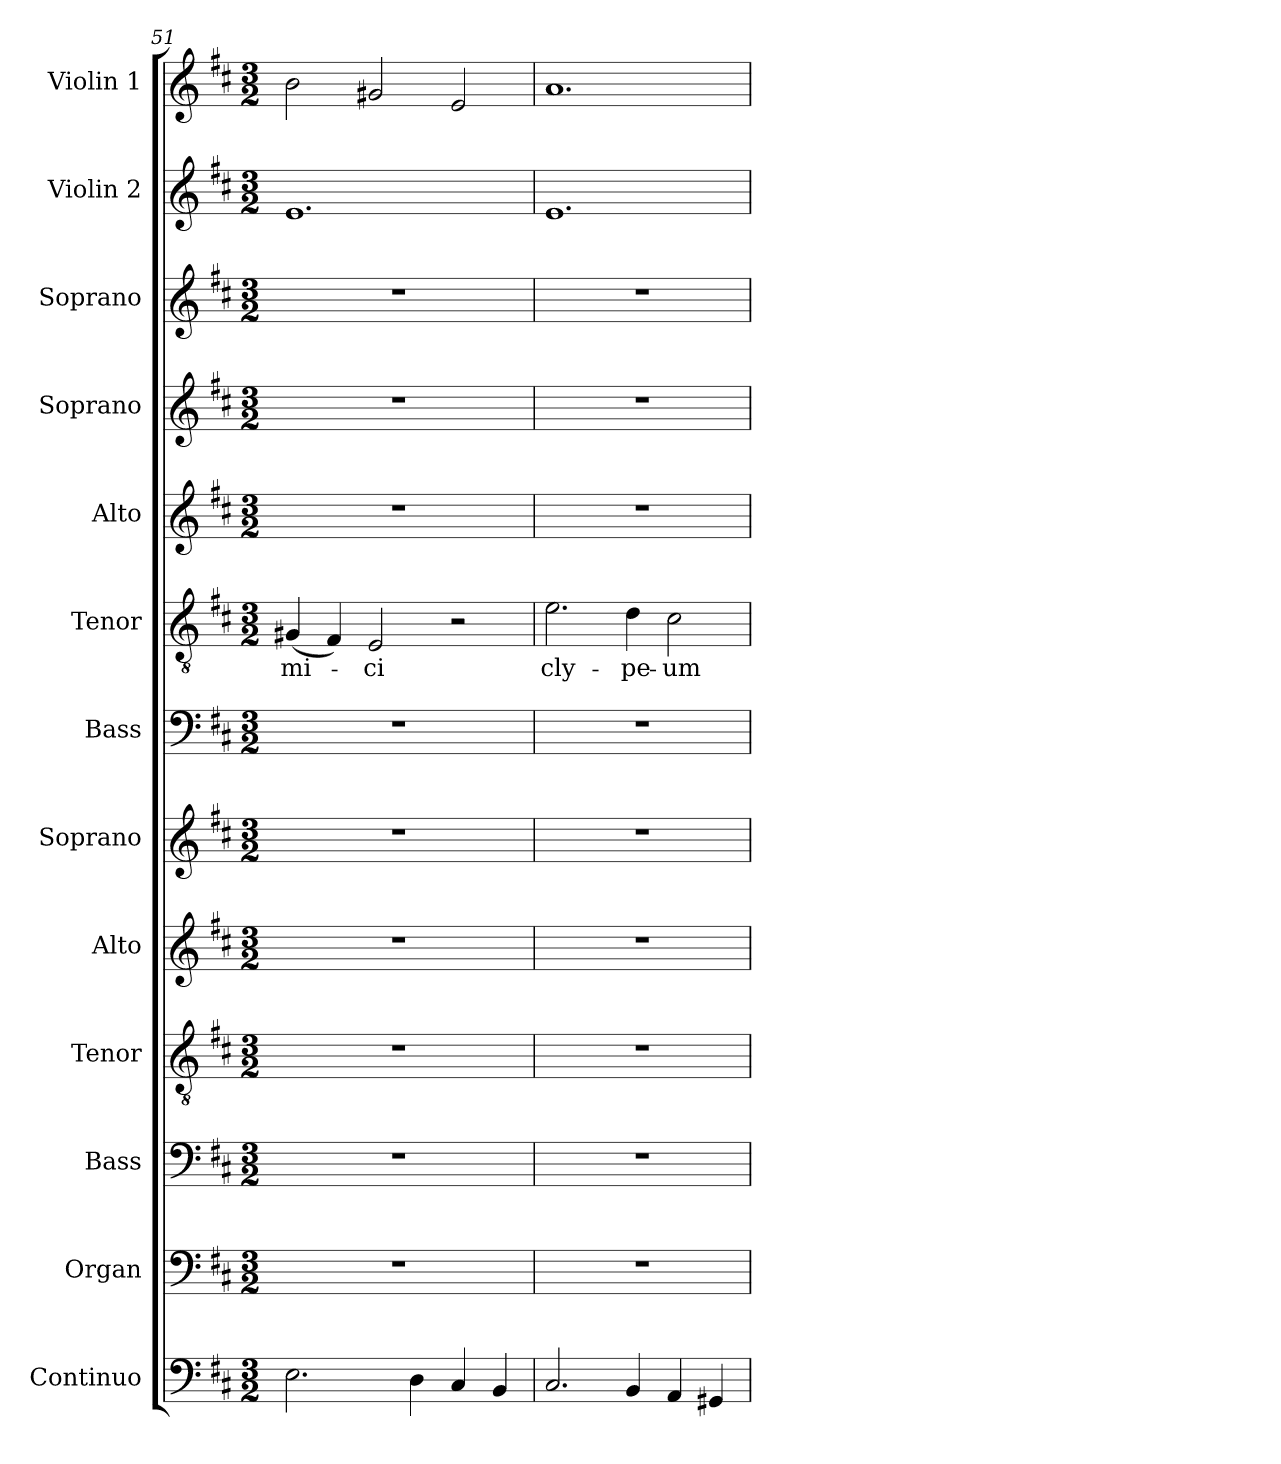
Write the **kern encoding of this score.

**kern	**kern	**kern	**kern	**kern	**kern	**kern	**kern	**text	**kern	**kern	**kern	**kern	**kern
*part13	*part12	*part11	*part10	*part9	*part8	*part7	*part6	*part6	*part5	*part4	*part3	*part2	*part1
*staff13	*staff12	*staff11	*staff10	*staff9	*staff8	*staff7	*staff6	*staff6	*staff5	*staff4	*staff3	*staff2	*staff1
*I"Continuo	*I"Organ	*I"Bass	*I"Tenor	*I"Alto	*I"Soprano	*I"Bass	*I"Tenor	*	*I"Alto	*I"Soprano	*I"Soprano	*I"Violin 2	*I"Violin 1
*I'Cont.	*I'Org.	*I'B.	*I'T.	*I'A.	*I'S.	*I'B.	*I'T.	*	*I'A.	*I'S.	*I'S.	*I'Vln. 2	*I'Vln. 1
*clefF4	*clefF4	*clefF4	*clefGv2	*clefG2	*clefG2	*clefF4	*clefGv2	*	*clefG2	*clefG2	*clefG2	*clefG2	*clefG2
*	*	*	*ITrd7c12	*	*	*	*ITrd7c12	*	*	*	*	*	*
*k[f#c#]	*k[f#c#]	*k[f#c#]	*k[f#c#]	*k[f#c#]	*k[f#c#]	*k[f#c#]	*k[f#c#]	*	*k[f#c#]	*k[f#c#]	*k[f#c#]	*k[f#c#]	*k[f#c#]
*D:	*D:	*D:	*D:	*D:	*D:	*D:	*D:	*	*D:	*D:	*D:	*D:	*D:
*M3/2	*M3/2	*M3/2	*M3/2	*M3/2	*M3/2	*M3/2	*M3/2	*	*M3/2	*M3/2	*M3/2	*M3/2	*M3/2
=51	=51	=51	=51	=51	=51	=51	=51	=51	=51	=51	=51	=51	=51
!	!LO:N:vis=1	!LO:N:vis=1	!LO:N:vis=1	!LO:N:vis=1	!LO:N:vis=1	!LO:N:vis=1	!	!	!	!	!	!	!
!	!	!	!	!	!	!	!	!LO:LY:b:color=#000000	!LO:N:vis=1	!LO:N:vis=1	!LO:N:vis=1	!	!
2.Ei\	1.r	1.r	1.r	1.r	1.r	1.r	(4GG#Xi/	-mi-	1.r	1.r	1.r	1.ei	2bi\
.	.	.	.	.	.	.	4FF#i/)	.	.	.	.	.	.
!	!	!	!	!	!	!	!	!LO:LY:b:color=#000000	!	!	!	!	!
.	.	.	.	.	.	.	2EEi/	-ci	.	.	.	.	2g#Xi/
4Di\	.	.	.	.	.	.	.	.	.	.	.	.	.
4C#i/	.	.	.	.	.	.	2r	.	.	.	.	.	2ei/
4BBi/	.	.	.	.	.	.	.	.	.	.	.	.	.
=52	=52	=52	=52	=52	=52	=52	=52	=52	=52	=52	=52	=52	=52
!	!LO:N:vis=1	!LO:N:vis=1	!LO:N:vis=1	!LO:N:vis=1	!LO:N:vis=1	!LO:N:vis=1	!	!	!	!	!	!	!
!	!	!	!	!	!	!	!	!LO:LY:b:color=#000000	!LO:N:vis=1	!LO:N:vis=1	!LO:N:vis=1	!	!
2.C#i/	1.r	1.r	1.r	1.r	1.r	1.r	2.Ei\	cly-	1.r	1.r	1.r	1.ei	1.ai
!	!	!	!	!	!	!	!	!LO:LY:b:color=#000000	!	!	!	!	!
4BBi/	.	.	.	.	.	.	4Di\	-pe-	.	.	.	.	.
!	!	!	!	!	!	!	!	!LO:LY:b:color=#000000	!	!	!	!	!
4AAi/	.	.	.	.	.	.	2C#i\	-um	.	.	.	.	.
4GG#Xi/	.	.	.	.	.	.	.	.	.	.	.	.	.
=	=	=	=	=	=	=	=	=	=	=	=	=	=
*-	*-	*-	*-	*-	*-	*-	*-	*-	*-	*-	*-	*-	*-
